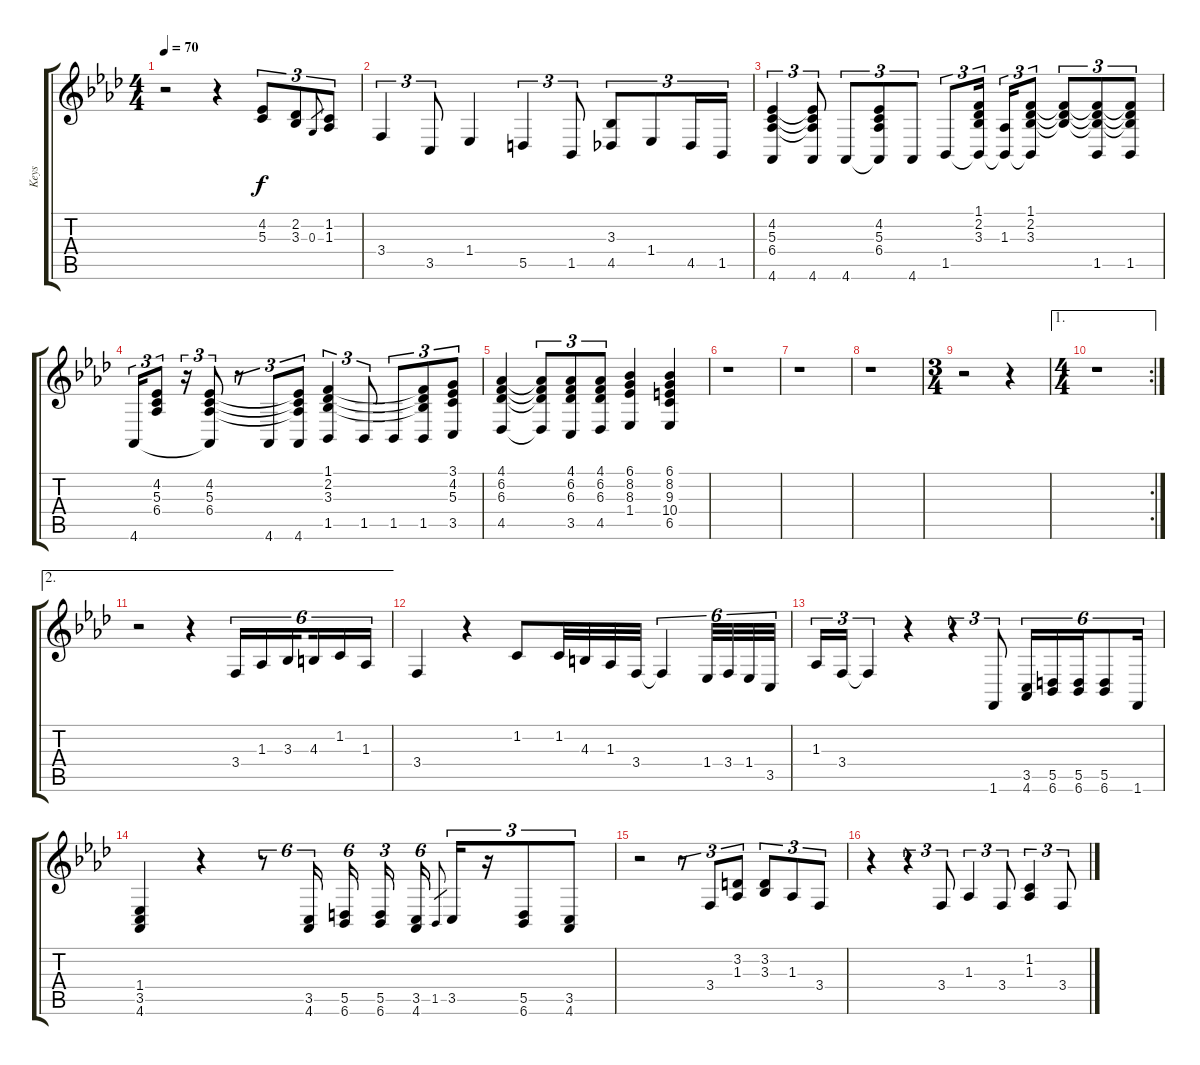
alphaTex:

\track ("Keys" "Keys") {instrument acousticgrandpiano}
\staff {score tabs}
\tuning (E4 B3 G3 D3 A2 E2) {hide}
\ts (4 4)
\tempo 70
\clef g2
\ks fminor
r.2{dy f} r.4 (4.2 5.3).8{tu (3 2)} (2.2 3.3).8{tu (3 2)} 0.3.8{gr} (1.2 1.3).8{tu (3 2)} |
3.4.4{tu (3 2)} 3.5.8{tu (3 2)} 1.4.4 5.5.4{tu (3 2)} 1.5.8{tu (3 2)} (3.3 4.5).8{tu (3 2)} 1.4.8{tu (3 2)} 4.5.16{tu (3 2)} 1.5.16{tu (3 2)} |
(4.2 5.3 6.4 4.6).4{tu (3 2)} (4.2{t} 5.3{t} 6.4{t} 4.6).8{tu (3 2)} 4.6.8{tu (3 2)} (4.2 5.3 6.4 4.6{t}).8{tu (3 2)} 4.6.8{tu (3 2)} 1.5.8{tu (3 2)} (1.1 2.2 3.3 1.5{t}).16{tu (3 2) beam splitsecondary} (1.3 1.5{t}).16{tu (3 2)} (1.1 2.2 3.3 1.5{t}).8{tu (3 2)} (1.1{t} 2.2{t} 3.3{t}).8{tu (3 2)} (1.1{t} 2.2{t} 3.3{t} 1.5).8{tu (3 2)} (1.1{t} 2.2{t} 3.3{t} 1.5).8{tu (3 2)} |
4.6.16{tu (3 2)} (4.2 5.3 6.4).8{tu (3 2)} r.16{tu (3 2)} (4.2 5.3 6.4 4.6{t}).8{tu (3 2)} r.8{tu (3 2)} 4.6.8{tu (3 2)} (4.2{t} 5.3{t} 6.4{t} 4.6).8{tu (3 2)} (1.1 2.2 3.3 1.5).4{tu (3 2)} 1.5.8{tu (3 2)} 1.5.8{tu (3 2)} (1.1{t} 2.2{t} 3.3{t} 1.5).8{tu (3 2)} (3.1 4.2 5.3 3.5).8{tu (3 2)} |
(4.1 6.2 6.3 4.5).4 (4.1{t} 6.2{t} 6.3{t} 4.5{t}).8{tu (3 2)} (4.1 6.2 6.3 3.5).8{tu (3 2)} (4.1 6.2 6.3 4.5).8{tu (3 2)} (6.1 8.2 8.3 1.4).4 (6.1 8.2 9.3 10.4 6.5).4 |
r.1 |
r.1 |
r.1 |
\ts (3 4)
r.2 r.4 |
\ae 1
\rc 2
\ts (4 4)
r.1 |
\ae 2
r.2 r.4 3.4.16{tu (6 4)} 1.3.16{tu (6 4)} 3.3.16{tu (6 4) beam splitsecondary} 4.3.16{tu (6 4)} 1.2.16{tu (6 4)} 1.3.16{tu (6 4)} |
3.4.4 r.4 1.2.8 1.2.32 4.3.32 1.3.32 3.4.32 3.4{t}.4{tu (6 4)} 1.4.32{tu (6 4)} 3.4.32{tu (6 4)} 1.4.32{tu (6 4)} 3.5.32{tu (6 4)} |
1.3.16{tu (3 2)} 3.4.16{tu (3 2)} 3.4{t}.4{tu (3 2)} r.4 r.4{tu (3 2)} 1.6.8{tu (3 2)} (3.5 4.6).16{tu (6 4)} (5.5 6.6).16{tu (6 4)} (5.5 6.6).16{tu (6 4)} (5.5 6.6).8{tu (6 4)} 1.6.16{tu (6 4)} |
(1.4 3.5 4.6).4 r.4 r.8{tu (6 4)} (3.5 4.6).16{tu (6 4) beam splitsecondary} (5.5 6.6).16{tu (6 4)} (5.5 6.6).16{tu (3 2)} (3.5 4.6).16{tu (6 4)} 1.5.8{gr} 3.5.16{tu (3 2)} r.16{tu (3 2)} (5.5 6.6).8{tu (3 2)} (3.5 4.6).8{tu (3 2)} |
r.2 r.8{tu (3 2)} 3.4.8{tu (3 2)} (3.2 1.3).8{tu (3 2)} (3.2 3.3).8{tu (3 2)} 1.3.8{tu (3 2)} 3.4.8{tu (3 2)} |
r.4 r.4{tu (3 2)} 3.4.8{tu (3 2)} 1.3.4{tu (3 2)} 3.4.8{tu (3 2)} (1.2 1.3).4{tu (3 2)} 3.4.8{tu (3 2)}
